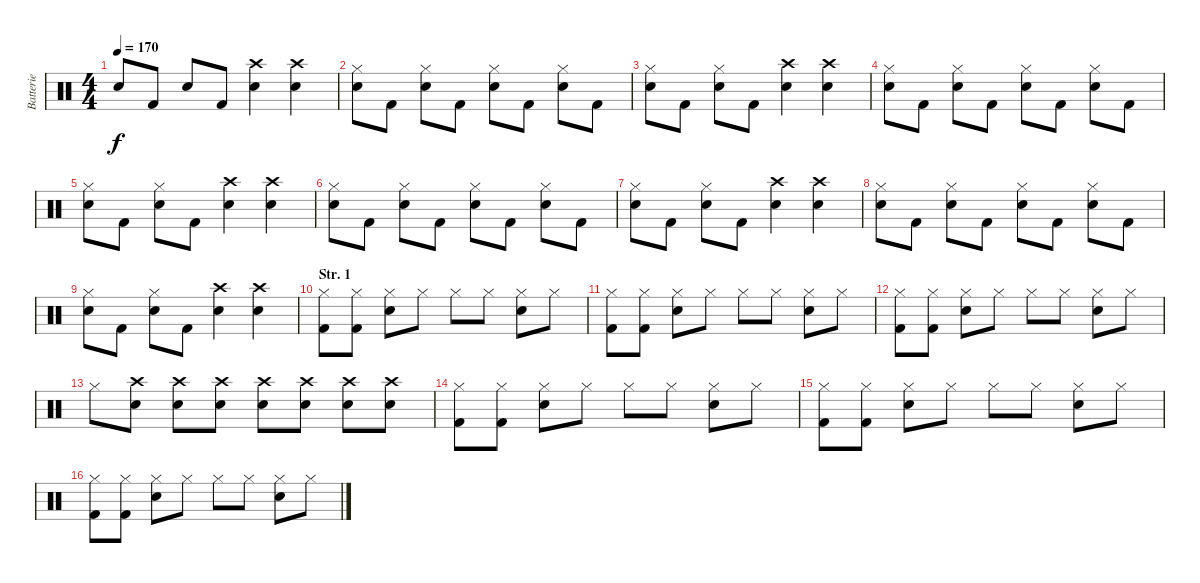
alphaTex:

\track ("Batterie" "Batterie") {instrument percussion}
\staff {score}
\articulation defaults
\ts (4 4)
\tempo 170
\clef neutral
\ks c "Snare (hit) 2".8{dy f} "Kick (hit) 2".8 "Snare (hit) 2".8 "Kick (hit) 2".8
("Crash high (hit)" "Snare (hit) 2").4 ("Crash high (hit)" "Snare (hit) 2").4 |
("Hi-Hat (closed)" "Snare (hit) 2").8 "Kick (hit) 2".8 ("Hi-Hat (closed)" "Snare (hit) 2").8 "Kick (hit) 2".8 ("Hi-Hat (closed)" "Snare (hit) 2").8 "Kick (hit) 2".8 ("Hi-Hat (closed)" "Snare (hit) 2").8 "Kick (hit) 2".8 |
("Hi-Hat (closed)" "Snare (hit) 2").8 "Kick (hit) 2".8 ("Hi-Hat (closed)" "Snare (hit) 2").8 "Kick (hit) 2".8 ("Crash high (hit)" "Snare (hit) 2").4 ("Crash high (hit)" "Snare (hit) 2").4 |
("Hi-Hat (closed)" "Snare (hit) 2").8 "Kick (hit) 2".8 ("Hi-Hat (closed)" "Snare (hit) 2").8 "Kick (hit) 2".8 ("Hi-Hat (closed)" "Snare (hit) 2").8 "Kick (hit) 2".8 ("Hi-Hat (closed)" "Snare (hit) 2").8 "Kick (hit) 2".8 |
("Hi-Hat (closed)" "Snare (hit) 2").8 "Kick (hit) 2".8 ("Hi-Hat (closed)" "Snare (hit) 2").8 "Kick (hit) 2".8 ("Crash high (hit)" "Snare (hit) 2").4 ("Crash high (hit)" "Snare (hit) 2").4 |
("Hi-Hat (closed)" "Snare (hit) 2").8 "Kick (hit) 2".8 ("Hi-Hat (closed)" "Snare (hit) 2").8 "Kick (hit) 2".8 ("Hi-Hat (closed)" "Snare (hit) 2").8 "Kick (hit) 2".8 ("Hi-Hat (closed)" "Snare (hit) 2").8 "Kick (hit) 2".8 |
("Hi-Hat (closed)" "Snare (hit) 2").8 "Kick (hit) 2".8 ("Hi-Hat (closed)" "Snare (hit) 2").8 "Kick (hit) 2".8 ("Crash high (hit)" "Snare (hit) 2").4 ("Crash high (hit)" "Snare (hit) 2").4 |
("Hi-Hat (closed)" "Snare (hit) 2").8 "Kick (hit) 2".8 ("Hi-Hat (closed)" "Snare (hit) 2").8 "Kick (hit) 2".8 ("Hi-Hat (closed)" "Snare (hit) 2").8 "Kick (hit) 2".8 ("Hi-Hat (closed)" "Snare (hit) 2").8 "Kick (hit) 2".8 |
("Hi-Hat (closed)" "Snare (hit) 2").8 "Kick (hit) 2".8 ("Hi-Hat (closed)" "Snare (hit) 2").8 "Kick (hit) 2".8 ("Crash high (hit)" "Snare (hit) 2").4 ("Crash high (hit)" "Snare (hit) 2").4 |
\section ("" "Str. 1")
("Hi-Hat (closed)" "Kick (hit) 2").8 ("Hi-Hat (closed)" "Kick (hit) 2").8 ("Hi-Hat (closed)" "Snare (hit) 2").8 "Hi-Hat (closed)".8 "Hi-Hat (closed)".8 "Hi-Hat (closed)".8 ("Hi-Hat (closed)" "Snare (hit) 2").8 "Hi-Hat (closed)".8 |
("Hi-Hat (closed)" "Kick (hit) 2").8 ("Hi-Hat (closed)" "Kick (hit) 2").8 ("Hi-Hat (closed)" "Snare (hit) 2").8 "Hi-Hat (closed)".8 "Hi-Hat (closed)".8 "Hi-Hat (closed)".8 ("Hi-Hat (closed)" "Snare (hit) 2").8 "Hi-Hat (closed)".8 |
("Hi-Hat (closed)" "Kick (hit) 2").8 ("Hi-Hat (closed)" "Kick (hit) 2").8 ("Hi-Hat (closed)" "Snare (hit) 2").8 "Hi-Hat (closed)".8 "Hi-Hat (closed)".8 "Hi-Hat (closed)".8 ("Hi-Hat (closed)" "Snare (hit) 2").8 "Hi-Hat (closed)".8 |
"Hi-Hat (closed)".8 ("Crash high (hit)" "Snare (hit) 2").8 ("Crash high (hit)" "Snare (hit) 2").8 ("Crash high (hit)" "Snare (hit) 2").8 ("Crash high (hit)" "Snare (hit) 2").8 ("Crash high (hit)" "Snare (hit) 2").8 ("Crash high (hit)" "Snare (hit) 2").8 ("Crash high (hit)" "Snare (hit) 2").8 |
("Hi-Hat (closed)" "Kick (hit) 2").8 ("Hi-Hat (closed)" "Kick (hit) 2").8 ("Hi-Hat (closed)" "Snare (hit) 2").8 "Hi-Hat (closed)".8 "Hi-Hat (closed)".8 "Hi-Hat (closed)".8 ("Hi-Hat (closed)" "Snare (hit) 2").8 "Hi-Hat (closed)".8 |
("Hi-Hat (closed)" "Kick (hit) 2").8 ("Hi-Hat (closed)" "Kick (hit) 2").8 ("Hi-Hat (closed)" "Snare (hit) 2").8 "Hi-Hat (closed)".8 "Hi-Hat (closed)".8 "Hi-Hat (closed)".8 ("Hi-Hat (closed)" "Snare (hit) 2").8 "Hi-Hat (closed)".8 |
("Hi-Hat (closed)" "Kick (hit) 2").8 ("Hi-Hat (closed)" "Kick (hit) 2").8 ("Hi-Hat (closed)" "Snare (hit) 2").8 "Hi-Hat (closed)".8 "Hi-Hat (closed)".8 "Hi-Hat (closed)".8 ("Hi-Hat (closed)" "Snare (hit) 2").8 "Hi-Hat (closed)".8
